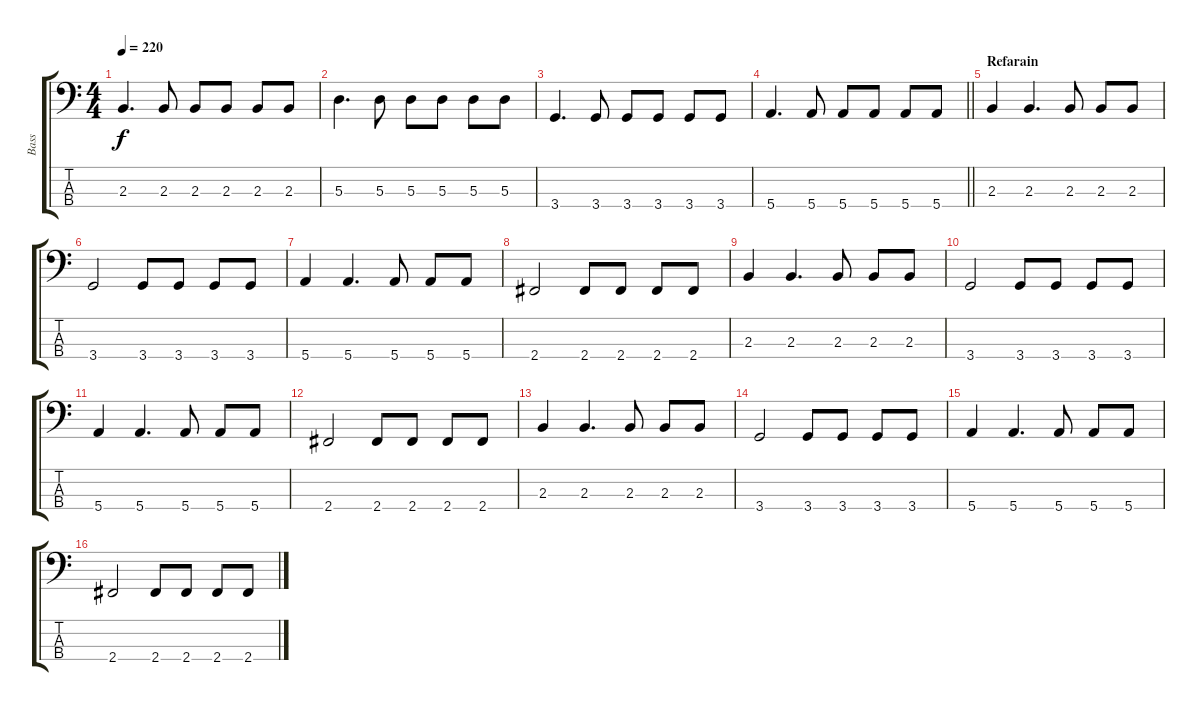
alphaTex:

\track ("Bass" "Bass") {instrument electricbasspick}
\staff {score tabs}
\tuning (G2 D2 A1 E1) {hide}
\ts (4 4)
\tempo 220
\clef f4
\ks c
2.3.4{d dy f} 2.3.8 2.3.8 2.3.8 2.3.8 2.3.8 |
5.3.4{d} 5.3.8 5.3.8 5.3.8 5.3.8 5.3.8 |
3.4.4{d} 3.4.8 3.4.8 3.4.8 3.4.8 3.4.8 |
\barLineRight lightlight
5.4.4{d} 5.4.8 5.4.8 5.4.8 5.4.8 5.4.8 |
\section ("" "Refarain")
2.3.4 2.3.4{d} 2.3.8 2.3.8 2.3.8 |
3.4.2 3.4.8 3.4.8 3.4.8 3.4.8 |
5.4.4 5.4.4{d} 5.4.8 5.4.8 5.4.8 |
2.4.2 2.4.8 2.4.8 2.4.8 2.4.8 |
2.3.4 2.3.4{d} 2.3.8 2.3.8 2.3.8 |
3.4.2 3.4.8 3.4.8 3.4.8 3.4.8 |
5.4.4 5.4.4{d} 5.4.8 5.4.8 5.4.8 |
2.4.2 2.4.8 2.4.8 2.4.8 2.4.8 |
2.3.4 2.3.4{d} 2.3.8 2.3.8 2.3.8 |
3.4.2 3.4.8 3.4.8 3.4.8 3.4.8 |
5.4.4 5.4.4{d} 5.4.8 5.4.8 5.4.8 |
2.4.2 2.4.8 2.4.8 2.4.8 2.4.8
